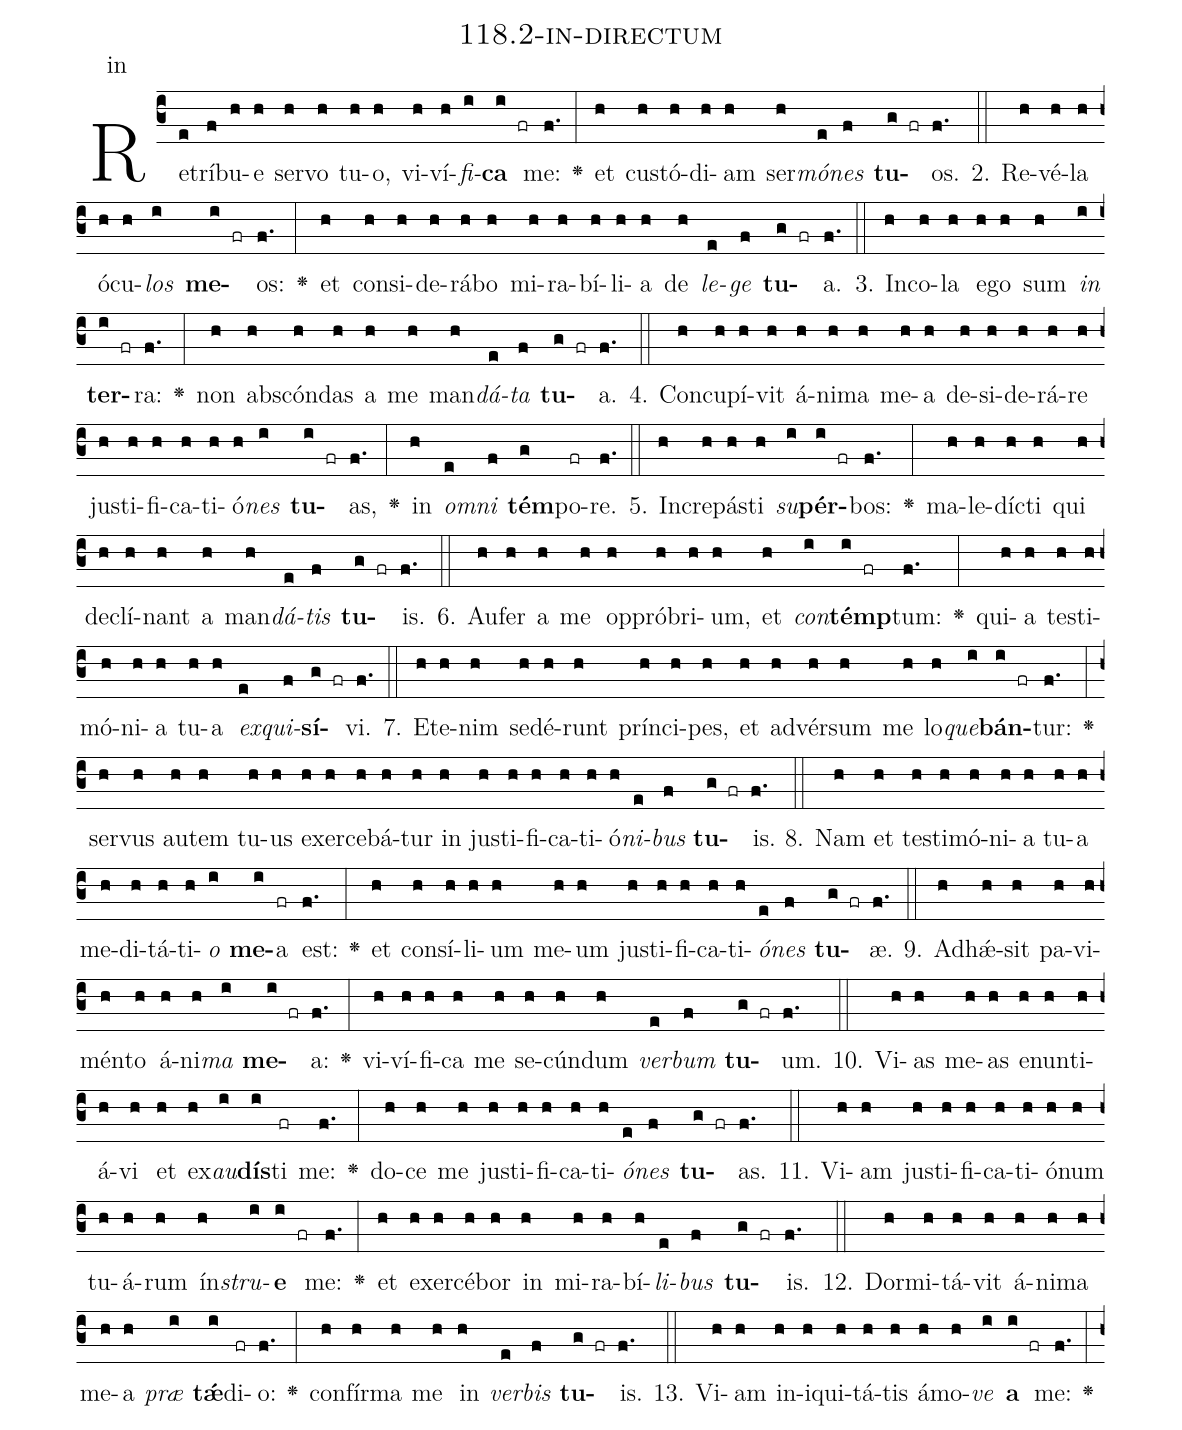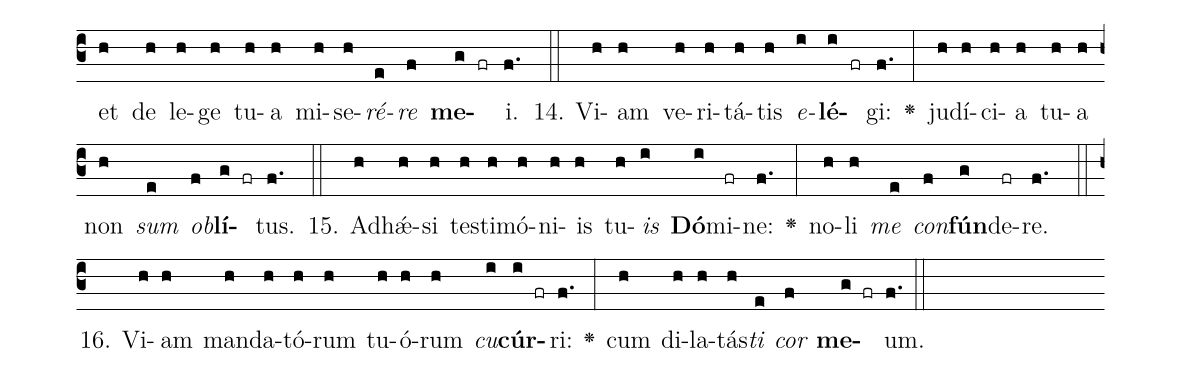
name: 118.2-in-directum;
annotation: in;
%%
(c3)Re(e)trí(f)bu(h)e(h) ser(h)vo(h) tu(h)o,(h) vi(h)ví(h)<i>fi</i>(i)<b>ca</b>(i fr) me:(f.) <v>\greheightstar</v>(:) et(h) cus(h)tó(h)di(h)am(h) ser(h)<i>mó</i>(e)<i>nes</i>(f) <b>tu</b>(g fr)os.(f.) (::)
2. Re(h)vé(h)la(h) ó(h)cu(h)<i>los</i>(i) <b>me</b>(i fr)os:(f.) <v>\greheightstar</v>(:) et(h) con(h)si(h)de(h)rá(h)bo(h) mi(h)ra(h)bí(h)li(h)a(h) de(h) <i>le</i>(e)<i>ge</i>(f) <b>tu</b>(g fr)a.(f.) (::)
3. In(h)co(h)la(h) e(h)go(h) sum(h) <i>in</i>(i) <b>ter</b>(i fr)ra:(f.) <v>\greheightstar</v>(:) non(h) abs(h)cón(h)das(h) a(h) me(h) man(h)<i>dá</i>(e)<i>ta</i>(f) <b>tu</b>(g fr)a.(f.) (::)
4. Con(h)cu(h)pí(h)vit(h) á(h)ni(h)ma(h) me(h)a(h) de(h)si(h)de(h)rá(h)re(h) jus(h)ti(h)fi(h)ca(h)ti(h)ó(h)<i>nes</i>(i) <b>tu</b>(i fr)as,(f.) <v>\greheightstar</v>(:) in(h) <i>om</i>(e)<i>ni</i>(f) <b>tém</b>(g)po(fr)re.(f.) (::)
5. In(h)cre(h)pás(h)ti(h) <i>su</i>(i)<b>pér</b>(i fr)bos:(f.) <v>\greheightstar</v>(:) ma(h)le(h)díc(h)ti(h) qui(h) de(h)clí(h)nant(h) a(h) man(h)<i>dá</i>(e)<i>tis</i>(f) <b>tu</b>(g fr)is.(f.) (::)
6. Au(h)fer(h) a(h) me(h) op(h)pró(h)bri(h)um,(h) et(h) <i>con</i>(i)<b>témp</b>(i fr)tum:(f.) <v>\greheightstar</v>(:) qui(h)a(h) tes(h)ti(h)mó(h)ni(h)a(h) tu(h)a(h) <i>ex</i>(e)<i>qui</i>(f)<b>sí</b>(g fr)vi.(f.) (::)
7. Et(h)e(h)nim(h) se(h)dé(h)runt(h) prín(h)ci(h)pes,(h) et(h) ad(h)vér(h)sum(h) me(h) lo(h)<i>que</i>(i)<b>bán</b>(i fr)tur:(f.) <v>\greheightstar</v>(:) ser(h)vus(h) au(h)tem(h) tu(h)us(h) ex(h)er(h)ce(h)bá(h)tur(h) in(h) jus(h)ti(h)fi(h)ca(h)ti(h)ó(h)<i>ni</i>(e)<i>bus</i>(f) <b>tu</b>(g fr)is.(f.) (::)
8. Nam(h) et(h) tes(h)ti(h)mó(h)ni(h)a(h) tu(h)a(h) me(h)di(h)tá(h)ti(h)<i>o</i>(i) <b>me</b>(i)a(fr) est:(f.) <v>\greheightstar</v>(:) et(h) con(h)sí(h)li(h)um(h) me(h)um(h) jus(h)ti(h)fi(h)ca(h)ti(h)<i>ó</i>(e)<i>nes</i>(f) <b>tu</b>(g fr)æ.(f.) (::)
9. Ad(h)hǽ(h)sit(h) pa(h)vi(h)mén(h)to(h) á(h)ni(h)<i>ma</i>(i) <b>me</b>(i fr)a:(f.) <v>\greheightstar</v>(:) vi(h)ví(h)fi(h)ca(h) me(h) se(h)cún(h)dum(h) <i>ver</i>(e)<i>bum</i>(f) <b>tu</b>(g fr)um.(f.) (::)
10. Vi(h)as(h) me(h)as(h) e(h)nun(h)ti(h)á(h)vi(h) et(h) ex(h)<i>au</i>(i)<b>dís</b>(i)ti(fr) me:(f.) <v>\greheightstar</v>(:) do(h)ce(h) me(h) jus(h)ti(h)fi(h)ca(h)ti(h)<i>ó</i>(e)<i>nes</i>(f) <b>tu</b>(g fr)as.(f.) (::)
11. Vi(h)am(h) jus(h)ti(h)fi(h)ca(h)ti(h)ó(h)num(h) tu(h)á(h)rum(h) ín(h)<i>stru</i>(i)<b>e</b>(i fr) me:(f.) <v>\greheightstar</v>(:) et(h) ex(h)er(h)cé(h)bor(h) in(h) mi(h)ra(h)bí(h)<i>li</i>(e)<i>bus</i>(f) <b>tu</b>(g fr)is.(f.) (::)
12. Dor(h)mi(h)tá(h)vit(h) á(h)ni(h)ma(h) me(h)a(h) <i>præ</i>(i) <b>tǽ</b>(i)di(fr)o:(f.) <v>\greheightstar</v>(:) con(h)fír(h)ma(h) me(h) in(h) <i>ver</i>(e)<i>bis</i>(f) <b>tu</b>(g fr)is.(f.) (::)
13. Vi(h)am(h) in(h)i(h)qui(h)tá(h)tis(h) á(h)mo(h)<i>ve</i>(i) <b>a</b>(i fr) me:(f.) <v>\greheightstar</v>(:) et(h) de(h) le(h)ge(h) tu(h)a(h) mi(h)se(h)<i>ré</i>(e)<i>re</i>(f) <b>me</b>(g fr)i.(f.) (::)
14. Vi(h)am(h) ve(h)ri(h)tá(h)tis(h) <i>e</i>(i)<b>lé</b>(i fr)gi:(f.) <v>\greheightstar</v>(:) ju(h)dí(h)ci(h)a(h) tu(h)a(h) non(h) <i>sum</i>(e) <i>ob</i>(f)<b>lí</b>(g fr)tus.(f.) (::)
15. Ad(h)hǽ(h)si(h) tes(h)ti(h)mó(h)ni(h)is(h) tu(h)<i>is</i>(i) <b>Dó</b>(i)mi(fr)ne:(f.) <v>\greheightstar</v>(:) no(h)li(h) <i>me</i>(e) <i>con</i>(f)<b>fún</b>(g)de(fr)re.(f.) (::)
16. Vi(h)am(h) man(h)da(h)tó(h)rum(h) tu(h)ó(h)rum(h) <i>cu</i>(i)<b>cúr</b>(i fr)ri:(f.) <v>\greheightstar</v>(:) cum(h) di(h)la(h)tás(h)<i>ti</i>(e) <i>cor</i>(f) <b>me</b>(g fr)um.(f.) (::)
